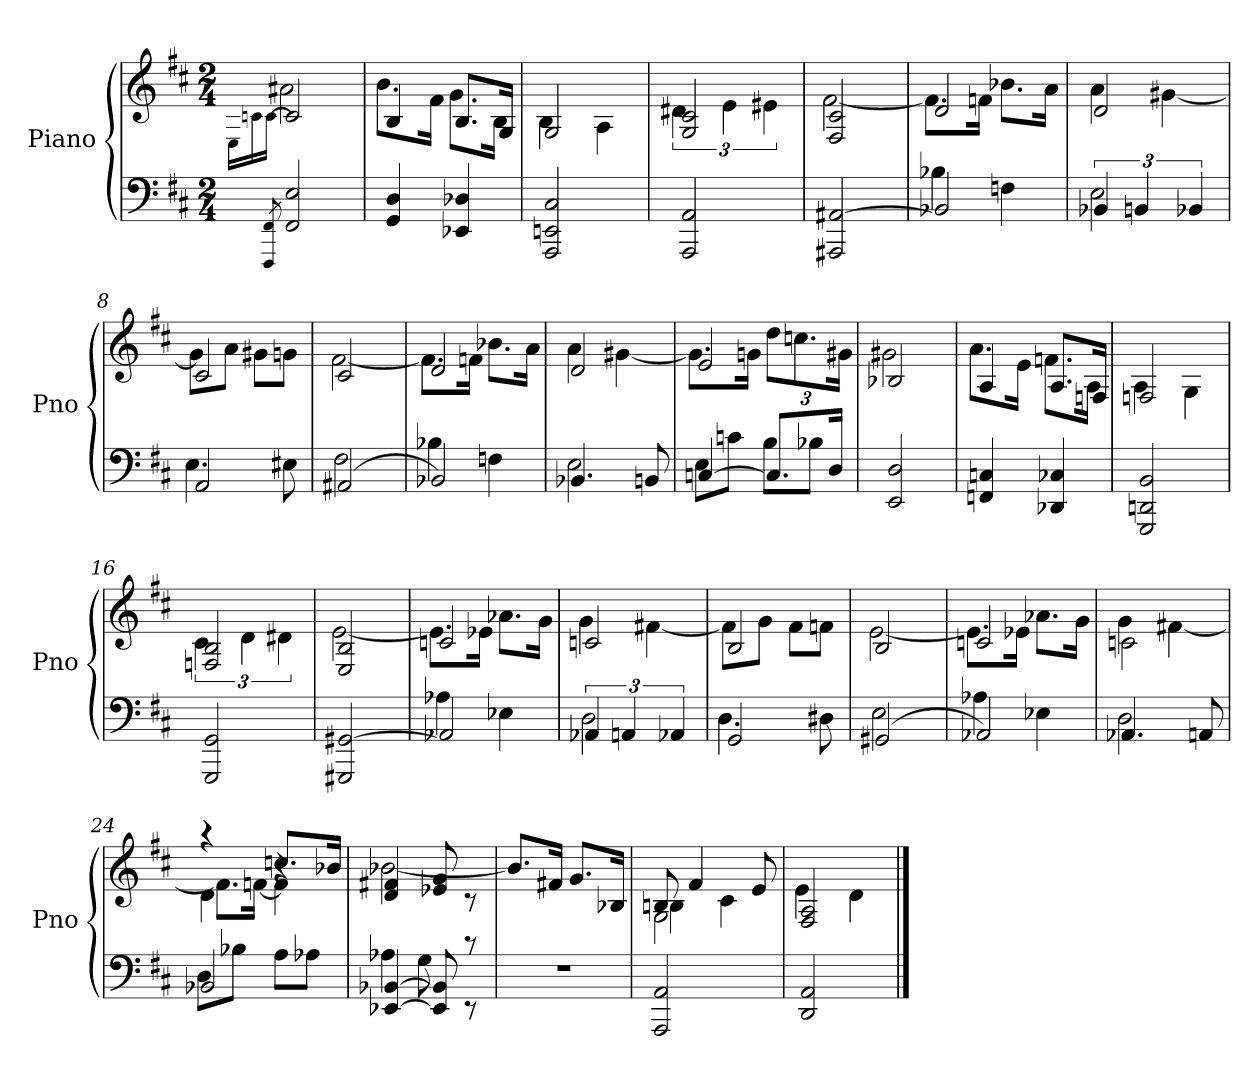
**kern	**kern
*part1	*part1
*staff2	*staff1
*I"Piano	*
*I'Pno	*
*clefF4	*clefG2
*k[f#c#]	*k[f#c#]
*D:	*D:
*M2/4	*M2/4
=1	=1
.	16qqE\LL
.	16qqcn\
8qFFF#/ 8qFF#/	[16qqc\JJ
*	*^
2FF# 2E	2c]	2a#X
=2	=2	=2
4GG 4D	4B	8.bL
.	.	16f#Jk
4EE-X 4D-X	8.BL	8.gL
.	16GJk	16BJk
=3	=3	=3
2AAA 2EEn 2C#	2G	4B
.	.	4A
=4	=4	=4
2AAA 2AA	2G 2c#	6d#X
.	.	6e
.	.	6e#X
=5	=5	=5
2AAA#X [2AA#X	2F# 2c#	[2f#
=6	=6	=6
*^	*	*
2BB-X]	4B-X	2d	8.f#L]
.	.	.	16fnJk
.	4Fn	.	8.b-XL
.	.	.	16aJk
=7	=7	=7	=7
6BB-X	2E	2d	4a
6BBn	.	.	.
.	.	.	[4g#X
6BB-X	.	.	.
=8	=8	=8	=8
2AA	4.E	2c#	8g#L]
.	.	.	8aJ
.	.	.	8g#XL
.	8E#X	.	8gnJ
=9	=9	=9	=9
[2AA#X	2F#	2c#	[2f#
=10	=10	=10	=10
2BB-X]	4B-X	2d	8.f#L]
.	.	.	16fnJk
.	4Fn	.	8.b-XL
.	.	.	16aJk
=11	=11	=11	=11
4.BB-X	2E	2d	4a
.	.	.	[4g#X
8BBn	.	.	.
=12	=12	=12	=12
[4Cn	8EL	2e	8.g#L]
.	8cnJ	.	.
.	.	.	16gnJk
8.CL]	8BL	.	12ddL
.	.	.	12.ccn
.	8B-XJ	.	.
16DJk	.	.	.
.	.	.	24g#XJk
*v	*v	*	*
=13	=13	=13
2EE 2D	2B-X	2g#X
=14	=14	=14
4FFn 4Cn	4A	8.aL
.	.	16eJk
4DD-X 4C-X	8.AL	8.fnL
.	16FnJk	16AJk
=15	=15	=15
2GGG 2DDn 2BB	2Fn	4A
.	.	4G
=16	=16	=16
2GGG 2GG	2Fn 2B	6c#
.	.	6d
.	.	6d#X
=17	=17	=17
2GGG#X [2GG#X	2E 2B	[2e
=18	=18	=18
*^	*	*
2AA-X]	4A-X	2cn	8.eL]
.	.	.	16e-XJk
.	4E-X	.	8.a-XL
.	.	.	16gJk
=19	=19	=19	=19
6AA-X	2D	2cn	4g
6AAn	.	.	.
.	.	.	[4f#X
6AA-X	.	.	.
=20	=20	=20	=20
2GG	4.D	2B	8f#L]
.	.	.	8gJ
.	.	.	8f#L
.	8D#X	.	8fnJ
=21	=21	=21	=21
[2GG#X	2E	2B	[2e
=22	=22	=22	=22
2AA-X]	4A-X	2cn	8.eL]
.	.	.	16e-XJk
.	4E-X	.	8.a-XL
.	.	.	16gJk
=23	=23	=23	=23
4.AA-X	2D	2cn\	4g
.	.	.	[4f#X
8AAn	.	.	.
=24	=24	=24	=24
*	*	*	*^
2BB-X	8DL	4d\	8.f#L]	4raa
.	8B-XJ	.	.	.
.	.	.	[16fnJk	.
.	8AL	4r	4f]	8.ccnL
.	8A-XJ	.	.	.
.	.	.	.	16b-XJk
*	*	*	*v	*v
=25	=25	=25	=25
[4EE-X [4BB-X	4A-X	4d 4f#X	[2b-X
8EE-] 8BB-]	8G	8e-X 8g	.
8rEE	8rc	8rc	.
*v	*v	*	*
*	*v	*v
=26	=26
2r	8.b-L]
.	16f#XJk
.	8.gL
.	16B-XJk
=27	=27
*	*^
*	*	*^
2AAA 2AA	2G\	4B	8Bn
.	.	.	4f#
.	.	4c#	.
.	.	.	8e
*	*	*v	*v
=28	=28	=28
2DD 2AA	2F# 2A	4e
.	.	4d
*	*v	*v
==	==
*-	*-
